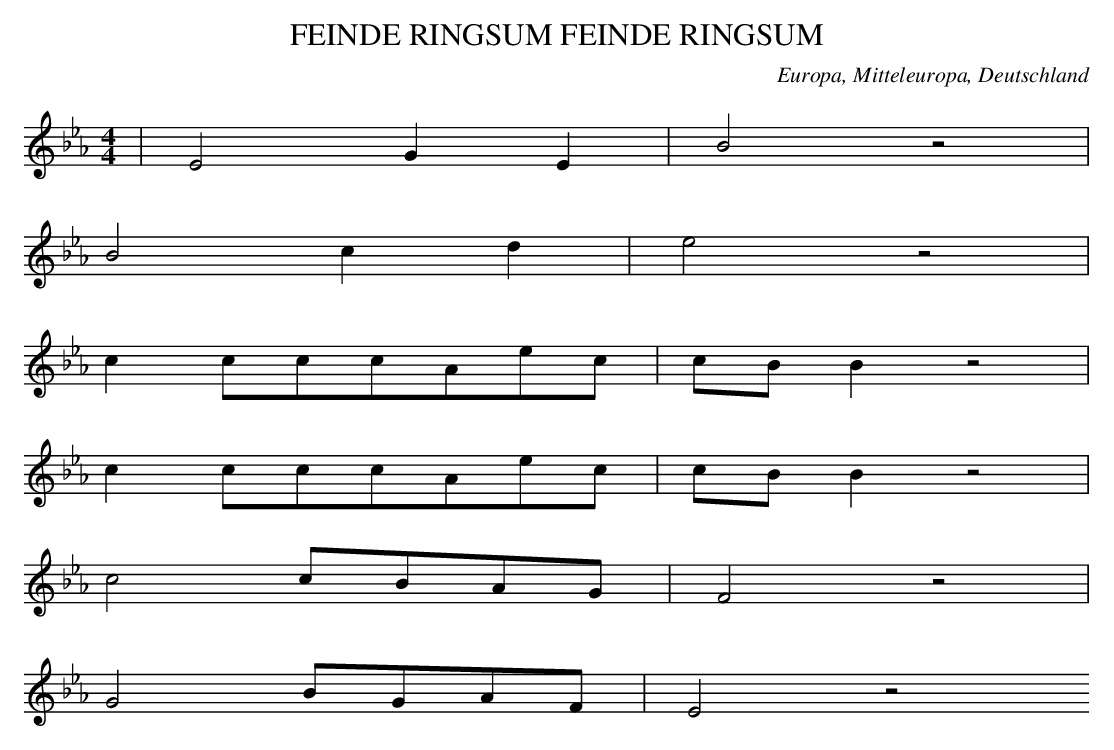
X:1
T: FEINDE RINGSUM FEINDE RINGSUM
O: Europa, Mitteleuropa, Deutschland
M: 4/4
L: 1/8
K: Eb
 | E4G2E2 | B4z4 |
B4c2d2 | e4z4 |
c2cccAec | cBB2z4 |
c2cccAec | cBB2z4 |
c4cBAG | F4z4 |
G4BGAF | E4z4
